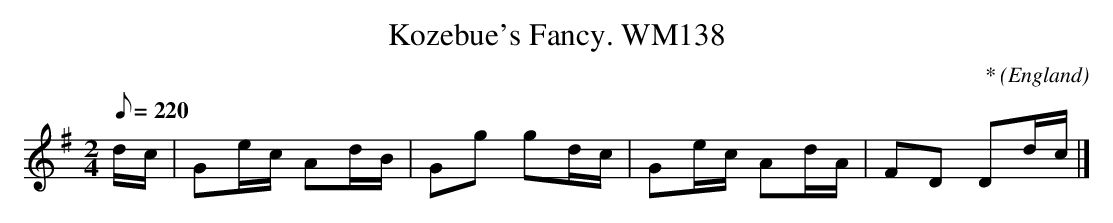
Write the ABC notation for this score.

X:1
T:Kozebue's Fancy. WM138
M:2/4
L:1/8
Q:220
C:*
O:England
W:
K:G
d/c/|Ge/c/ Ad/B/|Gg gd/c/|Ge/c/ Ad/A/|FD Dd/c/|]
